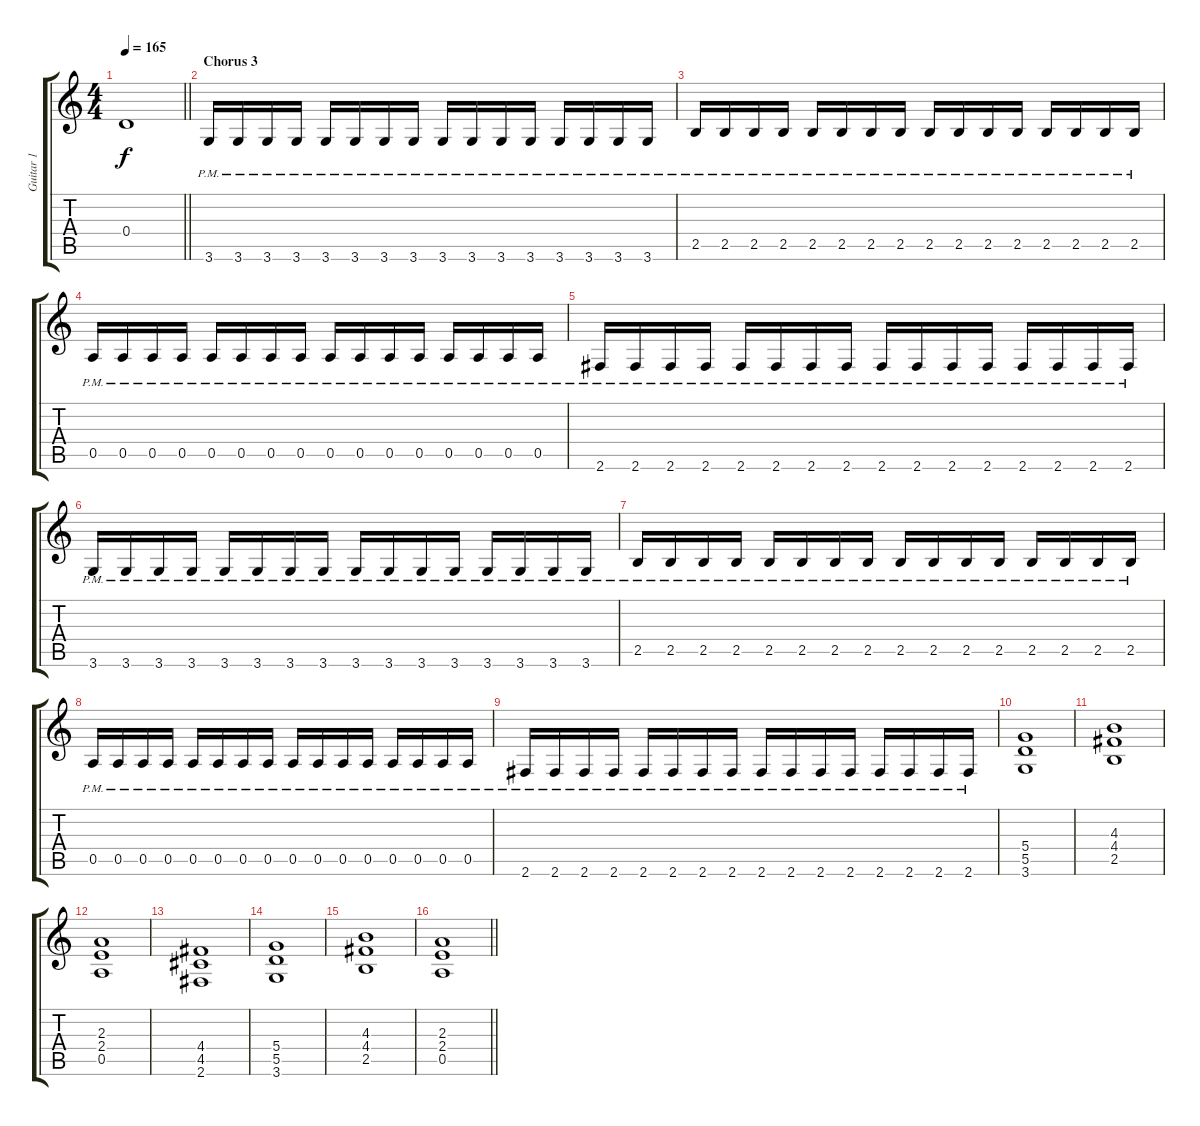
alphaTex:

\track ("Guitar 1" "Guitar 1") {instrument distortionguitar}
\staff {score tabs}
\tuning (E4 B3 G3 D3 A2 E2) {hide}
\ts (4 4)
\tempo 165
\clef g2
\barLineRight lightlight
\ks c
0.4.1{dy f} |
\section ("" "Chorus 3")
3.6{pm}.16 3.6{pm}.16 3.6{pm}.16 3.6{pm}.16 3.6{pm}.16 3.6{pm}.16 3.6{pm}.16 3.6{pm}.16 3.6{pm}.16 3.6{pm}.16 3.6{pm}.16 3.6{pm}.16 3.6{pm}.16 3.6{pm}.16 3.6{pm}.16 3.6{pm}.16 |
2.5{pm}.16 2.5{pm}.16 2.5{pm}.16 2.5{pm}.16 2.5{pm}.16 2.5{pm}.16 2.5{pm}.16 2.5{pm}.16 2.5{pm}.16 2.5{pm}.16 2.5{pm}.16 2.5{pm}.16 2.5{pm}.16 2.5{pm}.16 2.5{pm}.16 2.5{pm}.16 |
0.5{pm}.16 0.5{pm}.16 0.5{pm}.16 0.5{pm}.16 0.5{pm}.16 0.5{pm}.16 0.5{pm}.16 0.5{pm}.16 0.5{pm}.16 0.5{pm}.16 0.5{pm}.16 0.5{pm}.16 0.5{pm}.16 0.5{pm}.16 0.5{pm}.16 0.5{pm}.16 |
2.6{pm}.16 2.6{pm}.16 2.6{pm}.16 2.6{pm}.16 2.6{pm}.16 2.6{pm}.16 2.6{pm}.16 2.6{pm}.16 2.6{pm}.16 2.6{pm}.16 2.6{pm}.16 2.6{pm}.16 2.6{pm}.16 2.6{pm}.16 2.6{pm}.16 2.6{pm}.16 |
3.6{pm}.16 3.6{pm}.16 3.6{pm}.16 3.6{pm}.16 3.6{pm}.16 3.6{pm}.16 3.6{pm}.16 3.6{pm}.16 3.6{pm}.16 3.6{pm}.16 3.6{pm}.16 3.6{pm}.16 3.6{pm}.16 3.6{pm}.16 3.6{pm}.16 3.6{pm}.16 |
2.5{pm}.16 2.5{pm}.16 2.5{pm}.16 2.5{pm}.16 2.5{pm}.16 2.5{pm}.16 2.5{pm}.16 2.5{pm}.16 2.5{pm}.16 2.5{pm}.16 2.5{pm}.16 2.5{pm}.16 2.5{pm}.16 2.5{pm}.16 2.5{pm}.16 2.5{pm}.16 |
0.5{pm}.16 0.5{pm}.16 0.5{pm}.16 0.5{pm}.16 0.5{pm}.16 0.5{pm}.16 0.5{pm}.16 0.5{pm}.16 0.5{pm}.16 0.5{pm}.16 0.5{pm}.16 0.5{pm}.16 0.5{pm}.16 0.5{pm}.16 0.5{pm}.16 0.5{pm}.16 |
2.6{pm}.16 2.6{pm}.16 2.6{pm}.16 2.6{pm}.16 2.6{pm}.16 2.6{pm}.16 2.6{pm}.16 2.6{pm}.16 2.6{pm}.16 2.6{pm}.16 2.6{pm}.16 2.6{pm}.16 2.6{pm}.16 2.6{pm}.16 2.6{pm}.16 2.6{pm}.16 |
(5.4 5.5 3.6).1 |
(4.3 4.4 2.5).1 |
(2.3 2.4 0.5).1 |
(4.4 4.5 2.6).1 |
(5.4 5.5 3.6).1 |
(4.3 4.4 2.5).1 |
\barLineRight lightlight
(2.3 2.4 0.5).1
